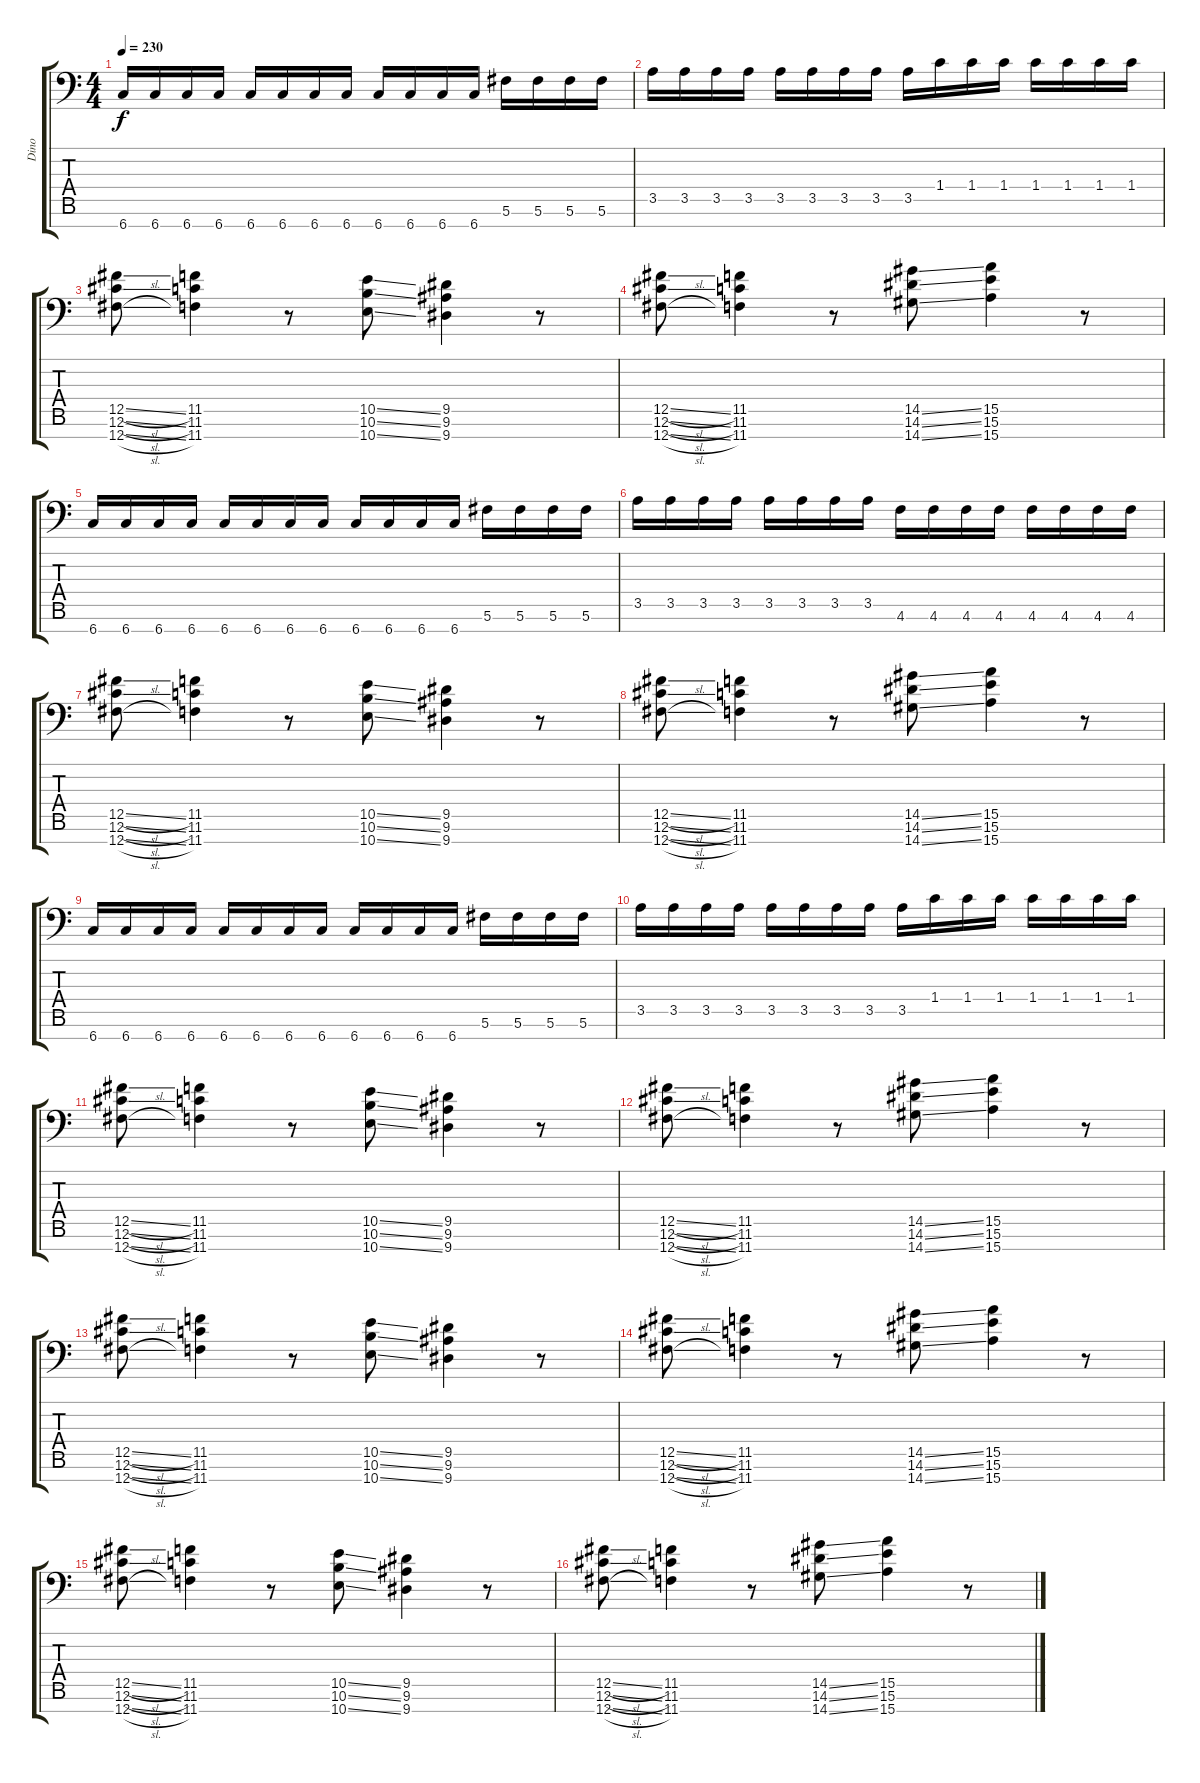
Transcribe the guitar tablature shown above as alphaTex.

\track ("Dino" "Dino") {instrument distortionguitar}
\staff {score tabs}
\tuning (Db4 Ab3 E3 B2 Gb2 Db2 Gb1) {hide}
\ts (4 4)
\tempo 230
\clef f4
\ks c
6.7.16{dy f} 6.7.16 6.7.16 6.7.16 6.7.16 6.7.16 6.7.16 6.7.16 6.7.16 6.7.16 6.7.16 6.7.16 5.6.16 5.6.16 5.6.16 5.6.16 |
3.5.16 3.5.16 3.5.16 3.5.16 3.5.16 3.5.16 3.5.16 3.5.16 3.5.16 1.4.16 1.4.16 1.4.16 1.4.16 1.4.16 1.4.16 1.4.16 |
(12.5{sl} 12.6{sl} 12.7{sl}).8 (11.5 11.6 11.7).4 r.8 (10.5{ss} 10.6{ss} 10.7{ss}).8 (9.5 9.6 9.7).4 r.8 |
(12.5{sl} 12.6{sl} 12.7{sl}).8 (11.5 11.6 11.7).4 r.8 (14.5{ss} 14.6{ss} 14.7{ss}).8 (15.5 15.6 15.7).4 r.8 |
6.7.16 6.7.16 6.7.16 6.7.16 6.7.16 6.7.16 6.7.16 6.7.16 6.7.16 6.7.16 6.7.16 6.7.16 5.6.16 5.6.16 5.6.16 5.6.16 |
3.5.16 3.5.16 3.5.16 3.5.16 3.5.16 3.5.16 3.5.16 3.5.16 4.6.16 4.6.16 4.6.16 4.6.16 4.6.16 4.6.16 4.6.16 4.6.16 |
(12.5{sl} 12.6{sl} 12.7{sl}).8 (11.5 11.6 11.7).4 r.8 (10.5{ss} 10.6{ss} 10.7{ss}).8 (9.5 9.6 9.7).4 r.8 |
(12.5{sl} 12.6{sl} 12.7{sl}).8 (11.5 11.6 11.7).4 r.8 (14.5{ss} 14.6{ss} 14.7{ss}).8 (15.5 15.6 15.7).4 r.8 |
6.7.16 6.7.16 6.7.16 6.7.16 6.7.16 6.7.16 6.7.16 6.7.16 6.7.16 6.7.16 6.7.16 6.7.16 5.6.16 5.6.16 5.6.16 5.6.16 |
3.5.16 3.5.16 3.5.16 3.5.16 3.5.16 3.5.16 3.5.16 3.5.16 3.5.16 1.4.16 1.4.16 1.4.16 1.4.16 1.4.16 1.4.16 1.4.16 |
(12.5{sl} 12.6{sl} 12.7{sl}).8 (11.5 11.6 11.7).4 r.8 (10.5{ss} 10.6{ss} 10.7{ss}).8 (9.5 9.6 9.7).4 r.8 |
(12.5{sl} 12.6{sl} 12.7{sl}).8 (11.5 11.6 11.7).4 r.8 (14.5{ss} 14.6{ss} 14.7{ss}).8 (15.5 15.6 15.7).4 r.8 |
(12.5{sl} 12.6{sl} 12.7{sl}).8 (11.5 11.6 11.7).4 r.8 (10.5{ss} 10.6{ss} 10.7{ss}).8 (9.5 9.6 9.7).4 r.8 |
(12.5{sl} 12.6{sl} 12.7{sl}).8 (11.5 11.6 11.7).4 r.8 (14.5{ss} 14.6{ss} 14.7{ss}).8 (15.5 15.6 15.7).4 r.8 |
(12.5{sl} 12.6{sl} 12.7{sl}).8 (11.5 11.6 11.7).4 r.8 (10.5{ss} 10.6{ss} 10.7{ss}).8 (9.5 9.6 9.7).4 r.8 |
(12.5{sl} 12.6{sl} 12.7{sl}).8 (11.5 11.6 11.7).4 r.8 (14.5{ss} 14.6{ss} 14.7{ss}).8 (15.5 15.6 15.7).4 r.8
